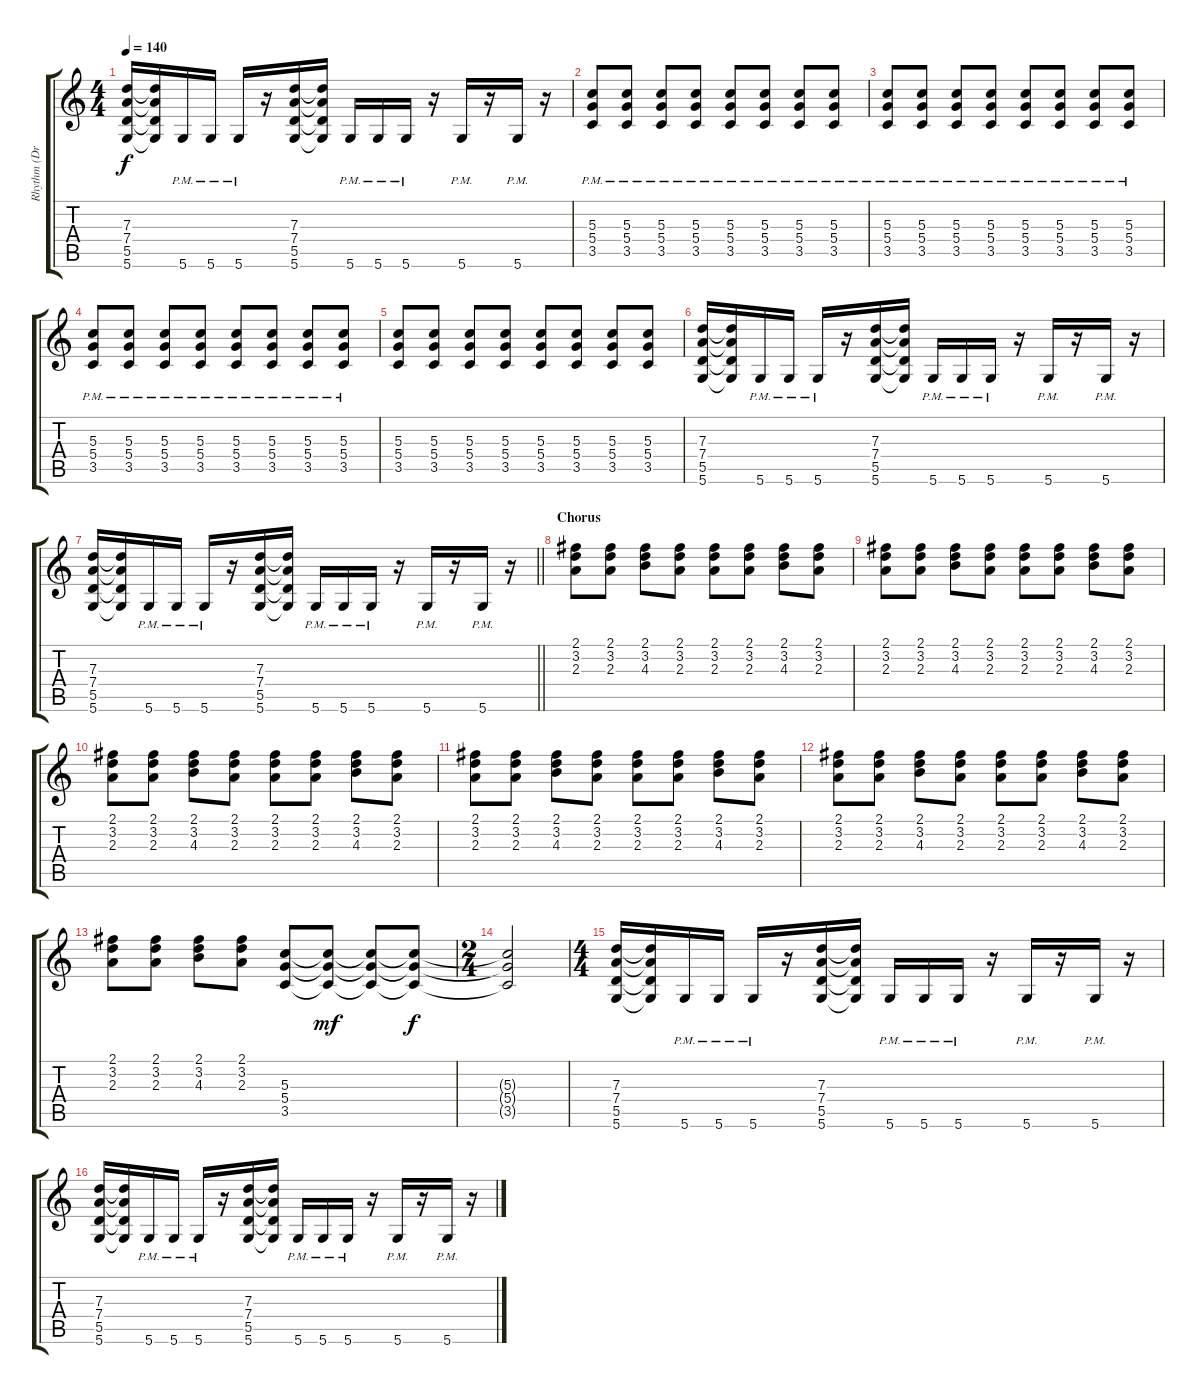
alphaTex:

\track ("Rhythm (Drop-D)" "Rhythm (Dr") {instrument overdrivenguitar}
\staff {score tabs}
\tuning (E4 B3 G3 D3 A2 D2) {hide}
\ts (4 4)
\tempo 140
\clef g2
\ks c
(7.3 7.4 5.5 5.6).16{dy f} (7.3{t} 7.4{t} 5.5{t} 5.6{t}).16 5.6{pm}.16 5.6{pm}.16 5.6{pm}.16 r.16 (7.3 7.4 5.5 5.6).16 (7.3{t} 7.4{t} 5.5{t} 5.6{t}).16 5.6{pm}.16 5.6{pm}.16 5.6{pm}.16 r.16 5.6{pm}.16 r.16 5.6{pm}.16 r.16 |
(5.3{pm} 5.4{pm} 3.5{pm}).8 (5.3{pm} 5.4{pm} 3.5{pm}).8 (5.3{pm} 5.4{pm} 3.5{pm}).8 (5.3{pm} 5.4{pm} 3.5{pm}).8 (5.3{pm} 5.4{pm} 3.5{pm}).8 (5.3{pm} 5.4{pm} 3.5{pm}).8 (5.3{pm} 5.4{pm} 3.5{pm}).8 (5.3{pm} 5.4{pm} 3.5{pm}).8 |
(5.3{pm} 5.4{pm} 3.5{pm}).8 (5.3{pm} 5.4{pm} 3.5{pm}).8 (5.3{pm} 5.4{pm} 3.5{pm}).8 (5.3{pm} 5.4{pm} 3.5{pm}).8 (5.3{pm} 5.4{pm} 3.5{pm}).8 (5.3{pm} 5.4{pm} 3.5{pm}).8 (5.3{pm} 5.4{pm} 3.5{pm}).8 (5.3{pm} 5.4{pm} 3.5{pm}).8 |
(5.3{pm} 5.4{pm} 3.5{pm}).8 (5.3{pm} 5.4{pm} 3.5{pm}).8 (5.3{pm} 5.4{pm} 3.5{pm}).8 (5.3{pm} 5.4{pm} 3.5{pm}).8 (5.3{pm} 5.4{pm} 3.5{pm}).8 (5.3{pm} 5.4{pm} 3.5{pm}).8 (5.3{pm} 5.4{pm} 3.5{pm}).8 (5.3{pm} 5.4{pm} 3.5{pm}).8 |
(5.3 5.4 3.5).8 (5.3 5.4 3.5).8 (5.3 5.4 3.5).8 (5.3 5.4 3.5).8 (5.3 5.4 3.5).8 (5.3 5.4 3.5).8 (5.3 5.4 3.5).8 (5.3 5.4 3.5).8 |
(7.3 7.4 5.5 5.6).16 (7.3{t} 7.4{t} 5.5{t} 5.6{t}).16 5.6{pm}.16 5.6{pm}.16 5.6{pm}.16 r.16 (7.3 7.4 5.5 5.6).16 (7.3{t} 7.4{t} 5.5{t} 5.6{t}).16 5.6{pm}.16 5.6{pm}.16 5.6{pm}.16 r.16 5.6{pm}.16 r.16 5.6{pm}.16 r.16 |
\barLineRight lightlight
(7.3 7.4 5.5 5.6).16 (7.3{t} 7.4{t} 5.5{t} 5.6{t}).16 5.6{pm}.16 5.6{pm}.16 5.6{pm}.16 r.16 (7.3 7.4 5.5 5.6).16 (7.3{t} 7.4{t} 5.5{t} 5.6{t}).16 5.6{pm}.16 5.6{pm}.16 5.6{pm}.16 r.16 5.6{pm}.16 r.16 5.6{pm}.16 r.16 |
\section ("" "Chorus")
(2.1 3.2 2.3).8 (2.1 3.2 2.3).8 (2.1 3.2 4.3).8 (2.1 3.2 2.3).8 (2.1 3.2 2.3).8 (2.1 3.2 2.3).8 (2.1 3.2 4.3).8 (2.1 3.2 2.3).8 |
(2.1 3.2 2.3).8 (2.1 3.2 2.3).8 (2.1 3.2 4.3).8 (2.1 3.2 2.3).8 (2.1 3.2 2.3).8 (2.1 3.2 2.3).8 (2.1 3.2 4.3).8 (2.1 3.2 2.3).8 |
(2.1 3.2 2.3).8 (2.1 3.2 2.3).8 (2.1 3.2 4.3).8 (2.1 3.2 2.3).8 (2.1 3.2 2.3).8 (2.1 3.2 2.3).8 (2.1 3.2 4.3).8 (2.1 3.2 2.3).8 |
(2.1 3.2 2.3).8 (2.1 3.2 2.3).8 (2.1 3.2 4.3).8 (2.1 3.2 2.3).8 (2.1 3.2 2.3).8 (2.1 3.2 2.3).8 (2.1 3.2 4.3).8 (2.1 3.2 2.3).8 |
(2.1 3.2 2.3).8 (2.1 3.2 2.3).8 (2.1 3.2 4.3).8 (2.1 3.2 2.3).8 (2.1 3.2 2.3).8 (2.1 3.2 2.3).8 (2.1 3.2 4.3).8 (2.1 3.2 2.3).8 |
(2.1 3.2 2.3).8 (2.1 3.2 2.3).8 (2.1 3.2 4.3).8 (2.1 3.2 2.3).8 (5.3 5.4 3.5).8 (5.3{t} 5.4{t} 3.5{t}).8{dy mf} (5.3{t} 5.4{t} 3.5{t}).8 (5.3{t} 5.4{t} 3.5{t}).8{dy f} |
\ts (2 4)
(5.3{t} 5.4{t} 3.5{t}).2 |
\ts (4 4)
(7.3 7.4 5.5 5.6).16 (7.3{t} 7.4{t} 5.5{t} 5.6{t}).16 5.6{pm}.16 5.6{pm}.16 5.6{pm}.16 r.16 (7.3 7.4 5.5 5.6).16 (7.3{t} 7.4{t} 5.5{t} 5.6{t}).16 5.6{pm}.16 5.6{pm}.16 5.6{pm}.16 r.16 5.6{pm}.16 r.16 5.6{pm}.16 r.16 |
(7.3 7.4 5.5 5.6).16 (7.3{t} 7.4{t} 5.5{t} 5.6{t}).16 5.6{pm}.16 5.6{pm}.16 5.6{pm}.16 r.16 (7.3 7.4 5.5 5.6).16 (7.3{t} 7.4{t} 5.5{t} 5.6{t}).16 5.6{pm}.16 5.6{pm}.16 5.6{pm}.16 r.16 5.6{pm}.16 r.16 5.6{pm}.16 r.16
